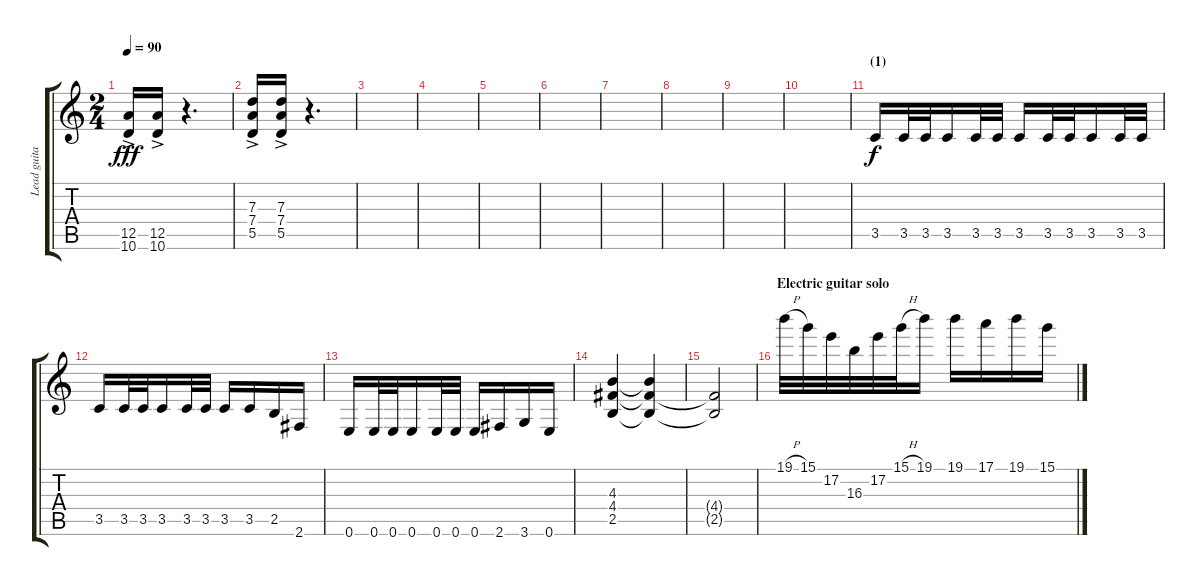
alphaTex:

\track ("Lead guitar (Luca Turilli)" "Lead guita") {instrument overdrivenguitar}
\staff {score tabs}
\tuning (E4 B3 G3 D3 A2 E2) {hide}
\ts (2 4)
\tempo 90
\clef g2
\ks c
(12.5 10.6{ac}).16{dy fff} (12.5 10.6{ac}).16 r.4{d} |
(7.3 7.4 5.5{ac}).16 (7.3 7.4 5.5{ac}).16 r.4{d} |
|
|
|
|
|
|
|
|
\section ("" "(1)")
3.5.16{dy f} 3.5.32 3.5.32 3.5.16 3.5.32 3.5.32 3.5.16 3.5.32 3.5.32 3.5.16 3.5.32 3.5.32 |
3.5.16 3.5.32 3.5.32 3.5.16 3.5.32 3.5.32 3.5.16 3.5.16 2.5.16 2.6.16 |
0.6.16 0.6.32 0.6.32 0.6.16 0.6.32 0.6.32 0.6.16 2.6.16 3.6.16 0.6.16 |
(4.3 4.4 2.5).4 (4.3{t} 4.4{t} 2.5{t}).4 |
(4.4{t} 2.5{t}).2 |
\section ("" "Electric guitar solo")
19.1{h}.32 15.1.32 17.2.32 16.3.32 17.2.32 15.1{h}.32 19.1.16 19.1.16 17.1.16 19.1.16 15.1.16
